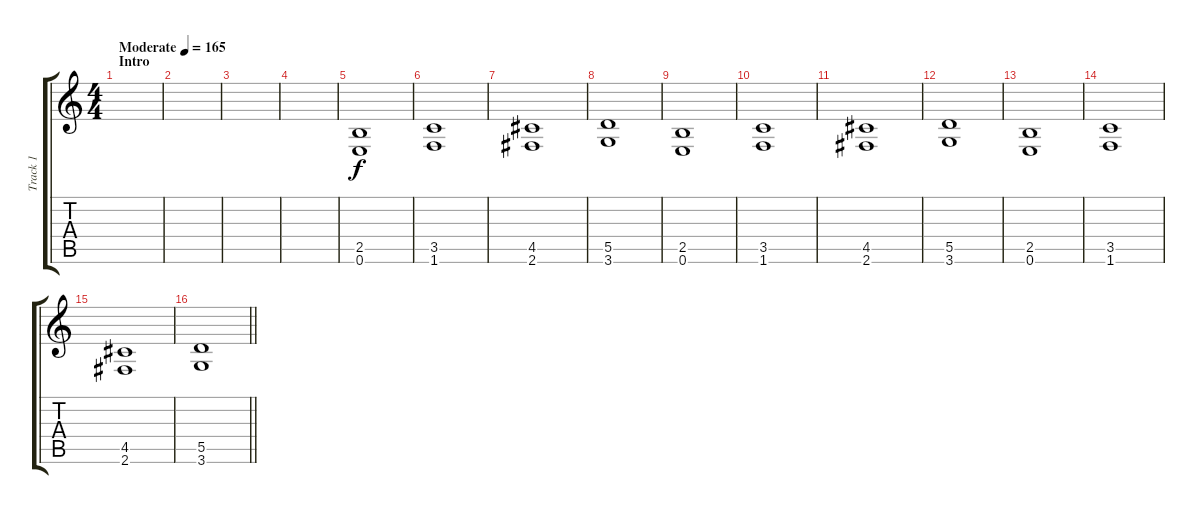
\track ("Track 1" "Track 1") {instrument overdrivenguitar}
\staff {score tabs}
\tuning (E4 B3 G3 D3 A2 E2) {hide}
\ts (4 4)
\section ("" "Intro")
\tempo (165 "Moderate")
\clef g2
\ks c
|
|
|
|
(2.5 0.6).1 |
(3.5 1.6).1 |
(4.5 2.6).1 |
(5.5 3.6).1 |
(2.5 0.6).1 |
(3.5 1.6).1 |
(4.5 2.6).1 |
(5.5 3.6).1 |
(2.5 0.6).1 |
(3.5 1.6).1 |
(4.5 2.6).1 |
\barLineRight lightlight
(5.5 3.6).1
